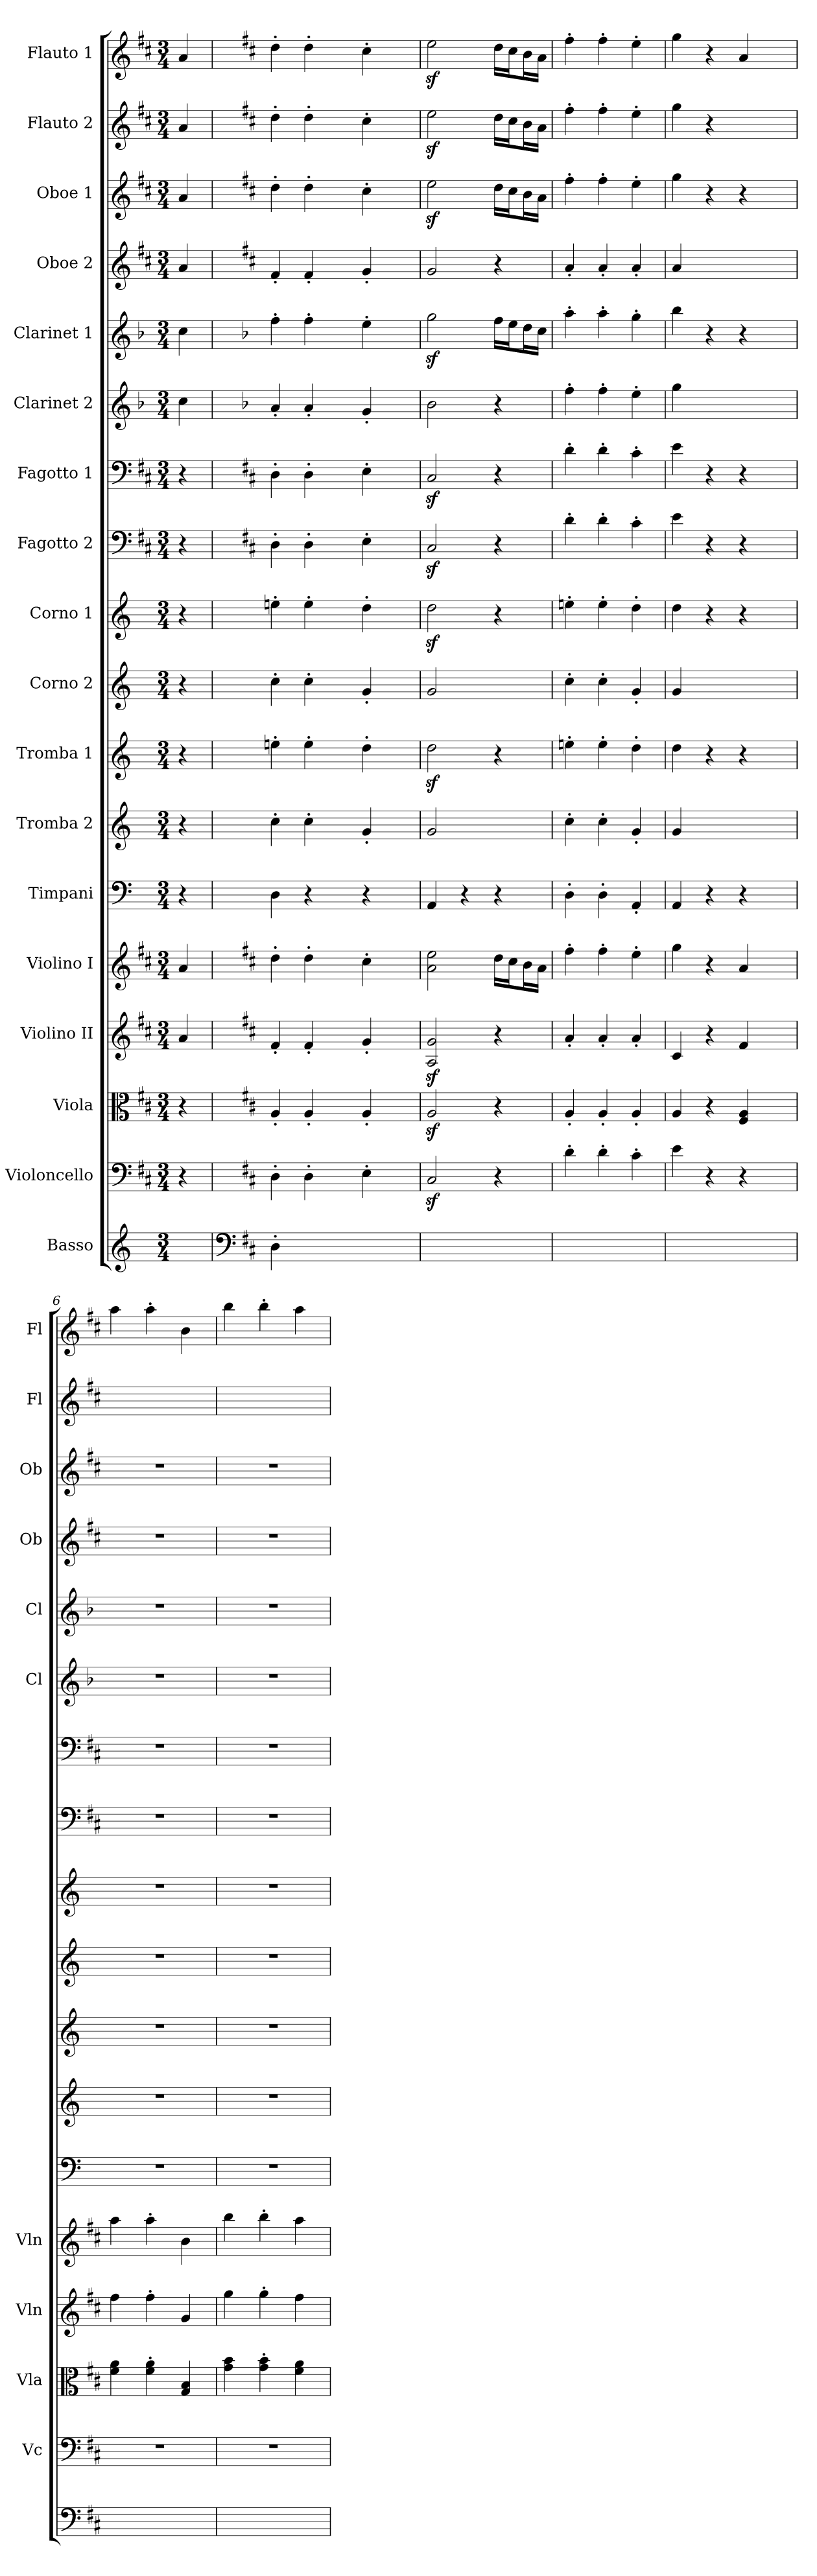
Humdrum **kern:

**kern	**kern	**kern	**kern	**kern	**kern	**kern	**kern	**kern	**kern	**kern	**kern	**kern	**kern	**kern	**kern	**kern	**kern
*part18	*part17	*part16	*part15	*part14	*part13	*part12	*part11	*part10	*part9	*part8	*part7	*part6	*part5	*part4	*part3	*part2	*part1
*staff18	*staff17	*staff16	*staff15	*staff14	*staff13	*staff12	*staff11	*staff10	*staff9	*staff8	*staff7	*staff6	*staff5	*staff4	*staff3	*staff2	*staff1
*I"Basso	*I"Violoncello	*I"Viola	*I"Violino II	*I"Violino I	*I"Timpani	*I"Tromba 2	*I"Tromba 1	*I"Corno 2	*I"Corno 1	*I"Fagotto 2	*I"Fagotto 1	*I"Clarinet 2	*I"Clarinet 1	*I"Oboe 2	*I"Oboe 1	*I"Flauto 2	*I"Flauto 1
*	*I'Vc	*I'Vla	*I'Vln	*I'Vln	*	*	*	*	*	*	*	*I'Cl	*I'Cl	*I'Ob	*I'Ob	*I'Fl	*I'Fl
*clefG2	*clefF4	*clefC3	*clefG2	*clefG2	*clefF4	*clefG2	*clefG2	*clefG2	*clefG2	*clefF4	*clefF4	*clefG2	*clefG2	*clefG2	*clefG2	*clefG2	*clefG2
*ITrd7c12	*	*	*	*	*	*ITrd-1c-2	*ITrd-1c-2	*ITrd6c10	*ITrd6c10	*	*	*ITrd2c3	*ITrd2c3	*	*	*	*
*	*k[f#c#]	*k[f#c#]	*k[f#c#]	*k[f#c#]	*	*	*	*	*	*k[f#c#]	*k[f#c#]	*k[f#c#]	*k[f#c#]	*k[f#c#]	*k[f#c#]	*k[f#c#]	*k[f#c#]
*M3/4	*M3/4	*M3/4	*M3/4	*M3/4	*M3/4	*M3/4	*M3/4	*M3/4	*M3/4	*M3/4	*M3/4	*M3/4	*M3/4	*M3/4	*M3/4	*M3/4	*M3/4
=1	=1	=1	=1	=1	=1	=1	=1	=1	=1	=1	=1	=1	=1	=1	=1	=1	=1
4ryy	4r	4r	4a	4a	4r	4r	4r	4r	4r	4r	4r	4a	4a	4a	4a	4a	4a
=2	=2	=2	=2	=2	=2	=2	=2	=2	=2	=2	=2	=2	=2	=2	=2	=2	=2
*clefF4	*	*	*	*	*	*	*	*	*	*	*	*	*	*	*	*	*
*k[f#c#]	*	*	*	*	*	*	*	*	*	*	*	*	*	*	*	*	*
4DD'	4D'	4A'	4f#'	4dd'	4D	4dd'	4ff#X'	4d'	4f#X'	4D'	4D'	4f#'	4dd'	4f#'	4dd'	4dd'	4dd'
16ryy	4D'	4A'	4f#'	4dd'	4r	4dd'	4ff#'	4d'	4f#'	4D'	4D'	4f#'	4dd'	4f#'	4dd'	4dd'	4dd'
16ryy	.	.	.	.	.	.	.	.	.	.	.	.	.	.	.	.	.
16ryy	.	.	.	.	.	.	.	.	.	.	.	.	.	.	.	.	.
16ryy	.	.	.	.	.	.	.	.	.	.	.	.	.	.	.	.	.
16ryy	4E'	4A'	4g'	4cc#'	4r	4a'	4ee'	4A'	4e'	4E'	4E'	4e'	4cc#'	4g'	4cc#'	4cc#'	4cc#'
16ryy	.	.	.	.	.	.	.	.	.	.	.	.	.	.	.	.	.
16ryy	.	.	.	.	.	.	.	.	.	.	.	.	.	.	.	.	.
16ryy	.	.	.	.	.	.	.	.	.	.	.	.	.	.	.	.	.
=3	=3	=3	=3	=3	=3	=3	=3	=3	=3	=3	=3	=3	=3	=3	=3	=3	=3
2.ryy	2C#z	2Az	2Az 2gz	2a 2ee	4AA	2a	2eez	2A	2ez	2C#z	2C#z	2g	2eez	2g	2eez	2eez	2eez
.	.	.	.	.	4r	.	.	.	.	.	.	.	.	.	.	.	.
.	4r	4r	4r	16dd\LL	4r	4ryy	4r	4ryy	4r	4r	4r	4r	16dd\LL	4r	16dd\LL	16dd\LL	16dd\LL
.	.	.	.	16cc#\J	.	.	.	.	.	.	.	.	16cc#\J	.	16cc#\J	16cc#\J	16cc#\J
.	.	.	.	16b\L	.	.	.	.	.	.	.	.	16b\L	.	16b\L	16b\L	16b\L
.	.	.	.	16a\JJ	.	.	.	.	.	.	.	.	16a\JJ	.	16a\JJ	16a\JJ	16a\JJ
=4	=4	=4	=4	=4	=4	=4	=4	=4	=4	=4	=4	=4	=4	=4	=4	=4	=4
2.ryy	4d'	4A'	4a'	4ff#'	4D'	4dd'	4ff#X'	4d'	4f#X'	4d'	4d'	4dd'	4ff#'	4a'	4ff#'	4ff#'	4ff#'
.	4d'	4A'	4a'	4ff#'	4D'	4dd'	4ff#'	4d'	4f#'	4d'	4d'	4dd'	4ff#'	4a'	4ff#'	4ff#'	4ff#'
.	4c#'	4A'	4a'	4ee'	4AA'	4a'	4ee'	4A'	4e'	4c#'	4c#'	4cc#'	4ee'	4a'	4ee'	4ee'	4ee'
=5	=5	=5	=5	=5	=5	=5	=5	=5	=5	=5	=5	=5	=5	=5	=5	=5	=5
2.ryy	4e	4A	4c#	4gg	4AA	4a	4ee	4A	4e	4e	4e	4ee	4gg	4a	4gg	4gg	4gg
.	4r	4r	4r	4r	4r	4ryy	4r	4ryy	4r	4r	4r	4ryy	4r	4ryy	4r	4r	4r
.	4r	4F# 4A	4f#	4a	4r	4ryy	4r	4ryy	4r	4r	4r	4ryy	4r	4ryy	4r	16ryy	4a
.	.	.	.	.	.	.	.	.	.	.	.	.	.	.	.	16ryy	.
.	.	.	.	.	.	.	.	.	.	.	.	.	.	.	.	16ryy	.
.	.	.	.	.	.	.	.	.	.	.	.	.	.	.	.	16ryy	.
=6	=6	=6	=6	=6	=6	=6	=6	=6	=6	=6	=6	=6	=6	=6	=6	=6	=6
2.ryy	2.r	4f# 4a	4ff#	4aa	2.r	2.r	2.r	2.r	2.r	2.r	2.r	2.r	2.r	2.r	2.r	2.ryy	4aa
.	.	4f#' 4a'	4ff#'	4aa'	.	.	.	.	.	.	.	.	.	.	.	.	4aa'
.	.	4G 4B	4g	4b	.	.	.	.	.	.	.	.	.	.	.	.	4b
=7	=7	=7	=7	=7	=7	=7	=7	=7	=7	=7	=7	=7	=7	=7	=7	=7	=7
2.ryy	2.r	4g 4b	4gg	4bb	2.r	2.r	2.r	2.r	2.r	2.r	2.r	2.r	2.r	2.r	2.r	2.ryy	4bb
.	.	4g' 4b'	4gg'	4bb'	.	.	.	.	.	.	.	.	.	.	.	.	4bb'
.	.	4f# 4a	4ff#	4aa	.	.	.	.	.	.	.	.	.	.	.	.	4aa
=	=	=	=	=	=	=	=	=	=	=	=	=	=	=	=	=	=
*-	*-	*-	*-	*-	*-	*-	*-	*-	*-	*-	*-	*-	*-	*-	*-	*-	*-
